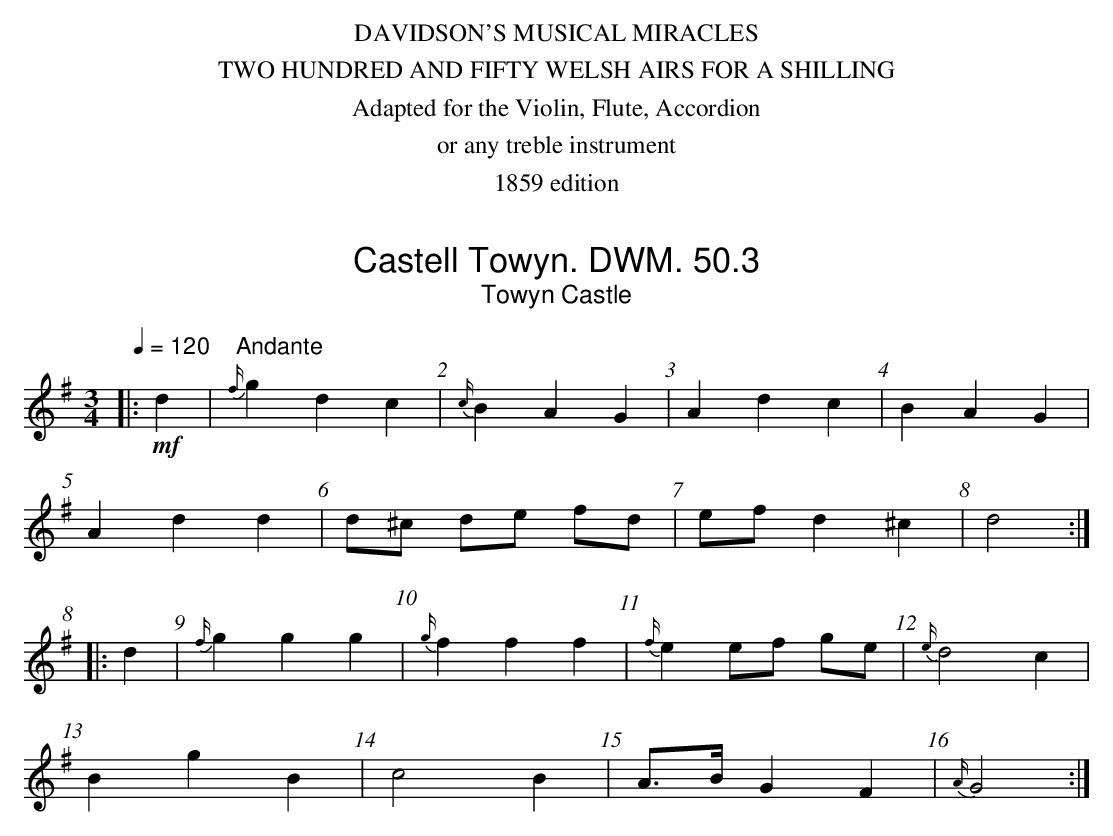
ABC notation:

X:1
T:Castell Towyn. DWM. 50.3
T:Towyn Castle
M:3/4
L:1/8
Q:1/4=120 "    Andante"
K:G
|:!mf!d2|{f/}g2d2c2|{c/}B2A2G2|A2d2c2|B2A2G2|
A2d2d2|d^c de fd|ef d2^c2|d4:|
|:d2|{f/}g2g2g2|{g/}f2f2f2|{f/}e2 ef ge|{e/}d4 c2|
B2g2B2|c4 B2|A>B G2F2|{A/}G4:|
